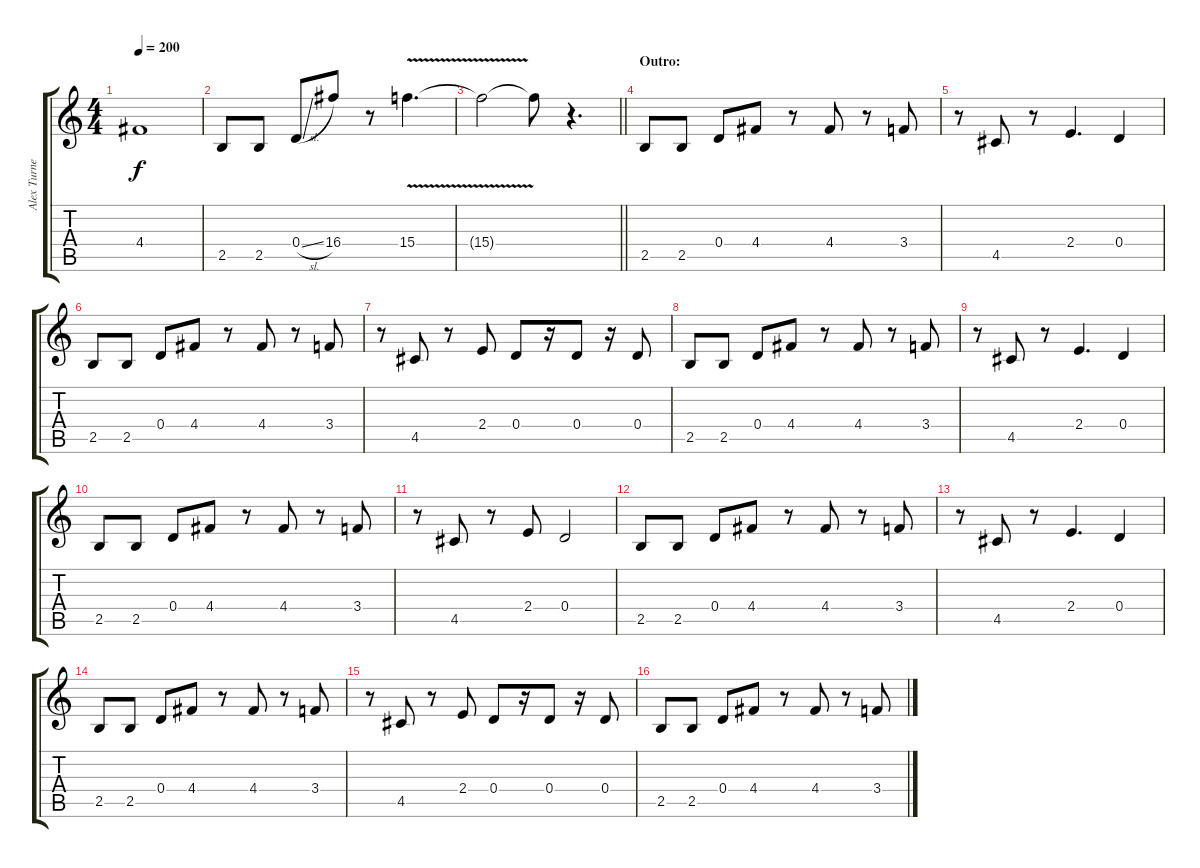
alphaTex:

\track ("Alex Turner (Guitar 1)" "Alex Turne") {instrument distortionguitar}
\staff {score tabs}
\tuning (E4 B3 G3 D3 A2 E2) {hide}
\ts (4 4)
\tempo 200
\clef g2
\ks c
4.4{t}.1{dy f} |
2.5.8 2.5.8 0.4{sl}.8 16.4.8 r.8 15.4{v}.4{d} |
\barLineRight lightlight
15.4{t}.2 15.4{t}.8 r.4{d} |
\section ("" "Outro:")
2.5.8 2.5.8 0.4.8 4.4.8 r.8 4.4.8 r.8 3.4.8 |
r.8 4.5.8 r.8 2.4.4{d} 0.4.4 |
2.5.8 2.5.8 0.4.8 4.4.8 r.8 4.4.8 r.8 3.4.8 |
r.8 4.5.8 r.8 2.4.8 0.4.8 r.16 0.4.8 r.16 0.4.8 |
2.5.8 2.5.8 0.4.8 4.4.8 r.8 4.4.8 r.8 3.4.8 |
r.8 4.5.8 r.8 2.4.4{d} 0.4.4 |
2.5.8 2.5.8 0.4.8 4.4.8 r.8 4.4.8 r.8 3.4.8 |
r.8 4.5.8 r.8 2.4.8 0.4.2 |
2.5.8 2.5.8 0.4.8 4.4.8 r.8 4.4.8 r.8 3.4.8 |
r.8 4.5.8 r.8 2.4.4{d} 0.4.4 |
2.5.8 2.5.8 0.4.8 4.4.8 r.8 4.4.8 r.8 3.4.8 |
r.8 4.5.8 r.8 2.4.8 0.4.8 r.16 0.4.8 r.16 0.4.8 |
2.5.8 2.5.8 0.4.8 4.4.8 r.8 4.4.8 r.8 3.4.8
